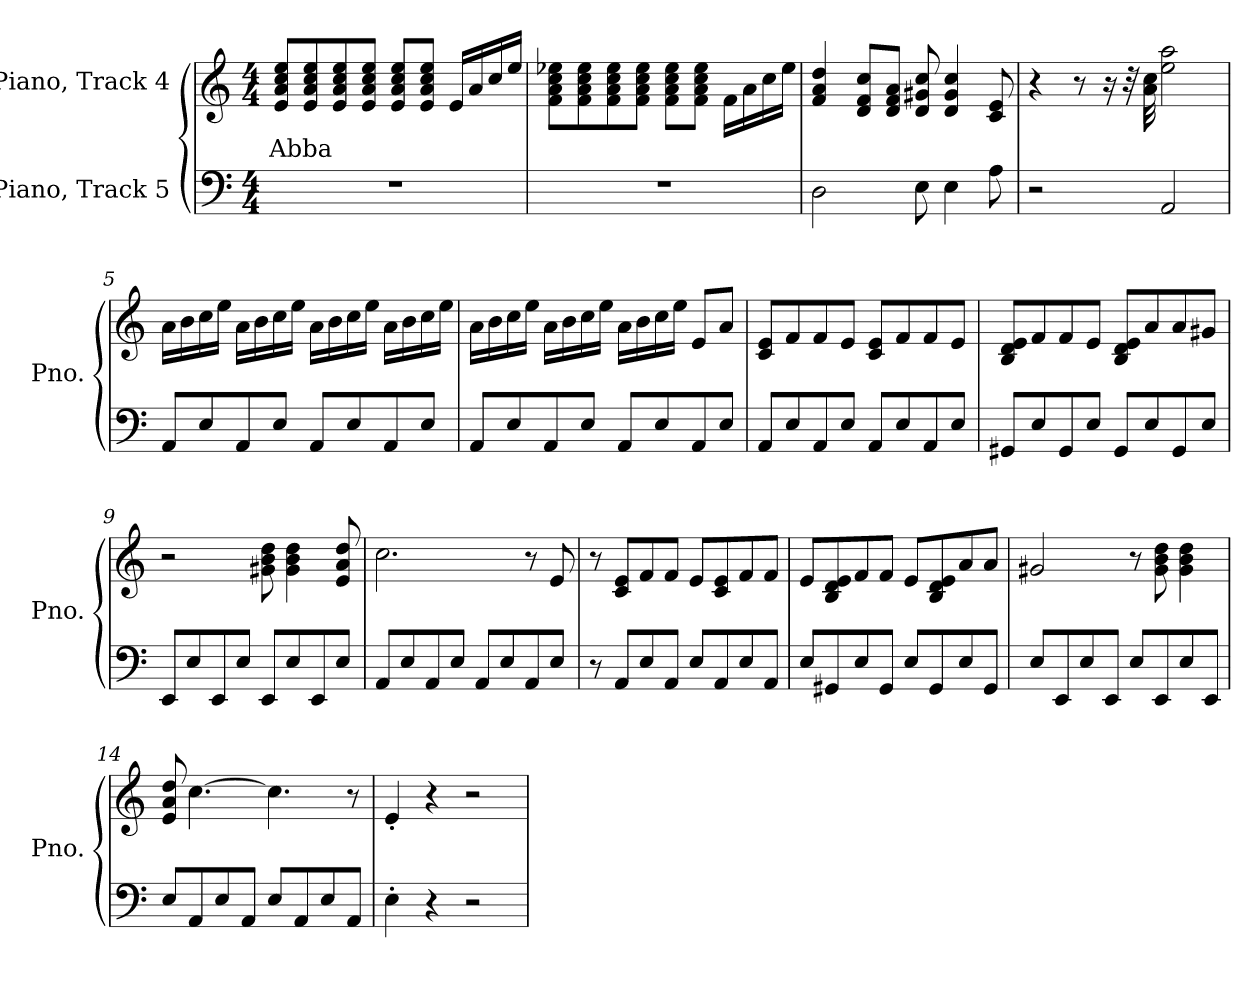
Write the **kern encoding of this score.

**kern	**kern	**text
*part2	*part1	*part1
*staff2	*staff1	*staff1
*I"Piano, Track 5	*I"Piano, Track 4	*
*I'Pno.	*I'Pno.	*
*clefF4	*clefG2	*
*k[]	*k[]	*
*M4/4	*M4/4	*
*MM120	*MM120	*
=1	=1	=1
!	!	!LO:LY:b
1r	8e/ 8a/ 8cc/ 8ee/L	Abba
.	8e/ 8a/ 8cc/ 8ee/	.
.	8e/ 8a/ 8cc/ 8ee/	.
.	8e/ 8a/ 8cc/ 8ee/J	.
.	8e/ 8a/ 8cc/ 8ee/L	.
.	8e/ 8a/ 8cc/ 8ee/J	.
.	16e/LL	.
.	16a/	.
.	16cc/	.
.	16ee/JJ	.
=2	=2	=2
1r	8f\ 8a\ 8cc\ 8ee-X\L	.
.	8f\ 8a\ 8cc\ 8ee-\	.
.	8f\ 8a\ 8cc\ 8ee-\	.
.	8f\ 8a\ 8cc\ 8ee-\J	.
.	8f\ 8a\ 8cc\ 8ee-\L	.
.	8f\ 8a\ 8cc\ 8ee-\J	.
.	16f\LL	.
.	16a\	.
.	16cc\	.
.	16ee-\JJ	.
=3	=3	=3
2D\	4f/ 4a/ 4dd/	.
.	8d/ 8f/ 8cc/L	.
.	8d/ 8f/ 8a/J	.
8E\	8d/ 8g#X/ 8cc/	.
4E\	4d/ 4g#/ 4cc/	.
8A\	8c/ 8e/	.
=4	=4	=4
2r	4r	.
.	8r	.
.	16r	.
.	32r	.
.	32a\ 32cc\	.
2AA/	2ee\ 2aa\	.
!!LO:LB:g=z
=5	=5	=5
8AA/L	16a\LL	.
.	16b\	.
8E/	16cc\	.
.	16ee\JJ	.
8AA/	16a\LL	.
.	16b\	.
8E/J	16cc\	.
.	16ee\JJ	.
8AA/L	16a\LL	.
.	16b\	.
8E/	16cc\	.
.	16ee\JJ	.
8AA/	16a\LL	.
.	16b\	.
8E/J	16cc\	.
.	16ee\JJ	.
=6	=6	=6
8AA/L	16a\LL	.
.	16b\	.
8E/	16cc\	.
.	16ee\JJ	.
8AA/	16a\LL	.
.	16b\	.
8E/J	16cc\	.
.	16ee\JJ	.
8AA/L	16a\LL	.
.	16b\	.
8E/	16cc\	.
.	16ee\JJ	.
8AA/	8e/L	.
8E/J	8a/J	.
=7	=7	=7
8AA/L	8c/ 8e/L	.
8E/	8f/	.
8AA/	8f/	.
8E/J	8e/J	.
8AA/L	8c/ 8e/L	.
8E/	8f/	.
8AA/	8f/	.
8E/J	8e/J	.
!!LO:LB:g=z
=8	=8	=8
8GG#X/L	8B/ 8d/ 8e/L	.
8E/	8f/	.
8GG#/	8f/	.
8E/J	8e/J	.
8GG#/L	8B/ 8d/ 8e/L	.
8E/	8a/	.
8GG#/	8a/	.
8E/J	8g#X/J	.
=9	=9	=9
8EE/L	2r	.
8E/	.	.
8EE/	.	.
8E/J	.	.
8EE/L	8g#X\ 8b\ 8dd\	.
8E/	4g#\ 4b\ 4dd\	.
8EE/	.	.
8E/J	8e/ 8a/ 8dd/	.
=10	=10	=10
8AA/L	2.cc\	.
8E/	.	.
8AA/	.	.
8E/J	.	.
8AA/L	.	.
8E/	.	.
8AA/	8r	.
8E/J	8e/	.
=11	=11	=11
8r	8r	.
8AA/L	8c/ 8e/L	.
8E/	8f/	.
8AA/J	8f/J	.
8E/L	8e/L	.
8AA/	8c/ 8e/	.
8E/	8f/	.
8AA/J	8f/J	.
!!LO:LB:g=z
=12	=12	=12
8E/L	8e/L	.
8GG#X/	8B/ 8d/ 8e/	.
8E/	8f/	.
8GG#/J	8f/J	.
8E/L	8e/L	.
8GG#/	8B/ 8d/ 8e/	.
8E/	8a/	.
8GG#/J	8a/J	.
=13	=13	=13
8E/L	2g#X/	.
8EE/	.	.
8E/	.	.
8EE/J	.	.
8E/L	8r	.
8EE/	8g#\ 8b\ 8dd\	.
8E/	4g#\ 4b\ 4dd\	.
8EE/J	.	.
=14	=14	=14
8E/L	8e/ 8a/ 8dd/	.
8AA/	[4.cc\	.
8E/	.	.
8AA/J	.	.
8E/L	4.cc\]	.
8AA/	.	.
8E/	.	.
8AA/J	8r	.
=15	=15	=15
4E'\	4e'/	.
4r	4r	.
2r	2r	.
=	=	=
*-	*-	*-
